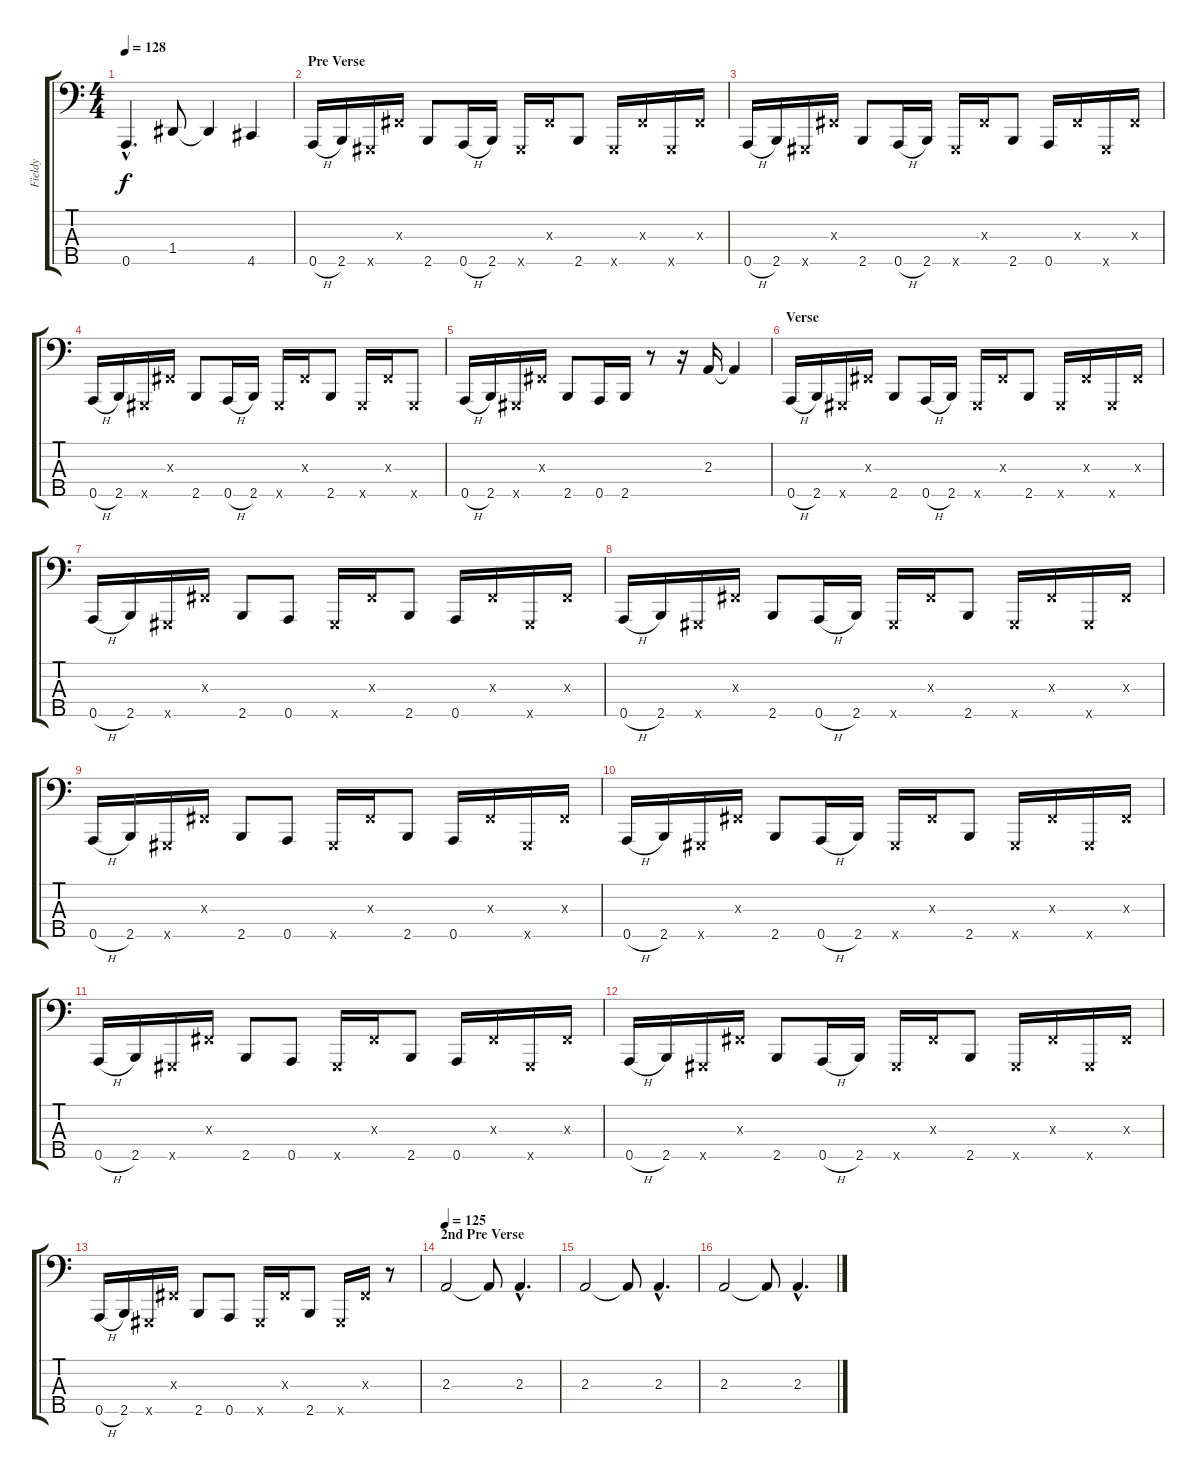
\track ("Fieldy" "Fieldy") {instrument slapbass2}
\staff {score tabs}
\tuning (G2 C2 G1 D1 A0) {hide}
\ts (4 4)
\tempo 128
\clef f4
\ks c
0.5{hac}.4{d dy f} 1.4.8 1.4{t}.4 4.5.4 |
\section ("" "Pre Verse")
0.5{h}.16 2.5.16 -1.5{x}.16 -1.3{x}.16 2.5.8 0.5{h}.16 2.5.16 -1.5{x}.16 -1.3{x}.16 2.5.8 -1.5{x}.16 -1.3{x}.16 -1.5{x}.16 -1.3{x}.16 |
0.5{h}.16 2.5.16 -1.5{x}.16 -1.3{x}.16 2.5.8 0.5{h}.16 2.5.16 -1.5{x}.16 -1.3{x}.16 2.5.8 0.5.16 -1.3{x}.16 -1.5{x}.16 -1.3{x}.16 |
0.5{h}.16 2.5.16 -1.5{x}.16 -1.3{x}.16 2.5.8 0.5{h}.16 2.5.16 -1.5{x}.16 -1.3{x}.16 2.5.8 -1.5{x}.16 -1.3{x}.16 -1.5{x}.8 |
0.5{h}.16 2.5.16 -1.5{x}.16 -1.3{x}.16 2.5.8 0.5.16 2.5.16 r.8 r.16 2.3.16 2.3{t}.4 |
\section ("" "Verse")
0.5{h}.16 2.5.16 -1.5{x}.16 -1.3{x}.16 2.5.8 0.5{h}.16 2.5.16 -1.5{x}.16 -1.3{x}.16 2.5.8 -1.5{x}.16 -1.3{x}.16 -1.5{x}.16 -1.3{x}.16 |
0.5{h}.16 2.5.16 -1.5{x}.16 -1.3{x}.16 2.5.8 0.5.8 -1.5{x}.16 -1.3{x}.16 2.5.8 0.5.16 -1.3{x}.16 -1.5{x}.16 -1.3{x}.16 |
0.5{h}.16 2.5.16 -1.5{x}.16 -1.3{x}.16 2.5.8 0.5{h}.16 2.5.16 -1.5{x}.16 -1.3{x}.16 2.5.8 -1.5{x}.16 -1.3{x}.16 -1.5{x}.16 -1.3{x}.16 |
0.5{h}.16 2.5.16 -1.5{x}.16 -1.3{x}.16 2.5.8 0.5.8 -1.5{x}.16 -1.3{x}.16 2.5.8 0.5.16 -1.3{x}.16 -1.5{x}.16 -1.3{x}.16 |
0.5{h}.16 2.5.16 -1.5{x}.16 -1.3{x}.16 2.5.8 0.5{h}.16 2.5.16 -1.5{x}.16 -1.3{x}.16 2.5.8 -1.5{x}.16 -1.3{x}.16 -1.5{x}.16 -1.3{x}.16 |
0.5{h}.16 2.5.16 -1.5{x}.16 -1.3{x}.16 2.5.8 0.5.8 -1.5{x}.16 -1.3{x}.16 2.5.8 0.5.16 -1.3{x}.16 -1.5{x}.16 -1.3{x}.16 |
0.5{h}.16 2.5.16 -1.5{x}.16 -1.3{x}.16 2.5.8 0.5{h}.16 2.5.16 -1.5{x}.16 -1.3{x}.16 2.5.8 -1.5{x}.16 -1.3{x}.16 -1.5{x}.16 -1.3{x}.16 |
0.5{h}.16 2.5.16 -1.5{x}.16 -1.3{x}.16 2.5.8 0.5.8 -1.5{x}.16 -1.3{x}.16 2.5.8 -1.5{x}.16 -1.3{x}.16 r.8 |
\section ("" "2nd Pre Verse")
\tempo 125
2.3.2 2.3{t}.8 2.3{hac}.4{d} |
2.3.2 2.3{t}.8 2.3{hac}.4{d} |
2.3.2 2.3{t}.8 2.3{hac}.4{d}
